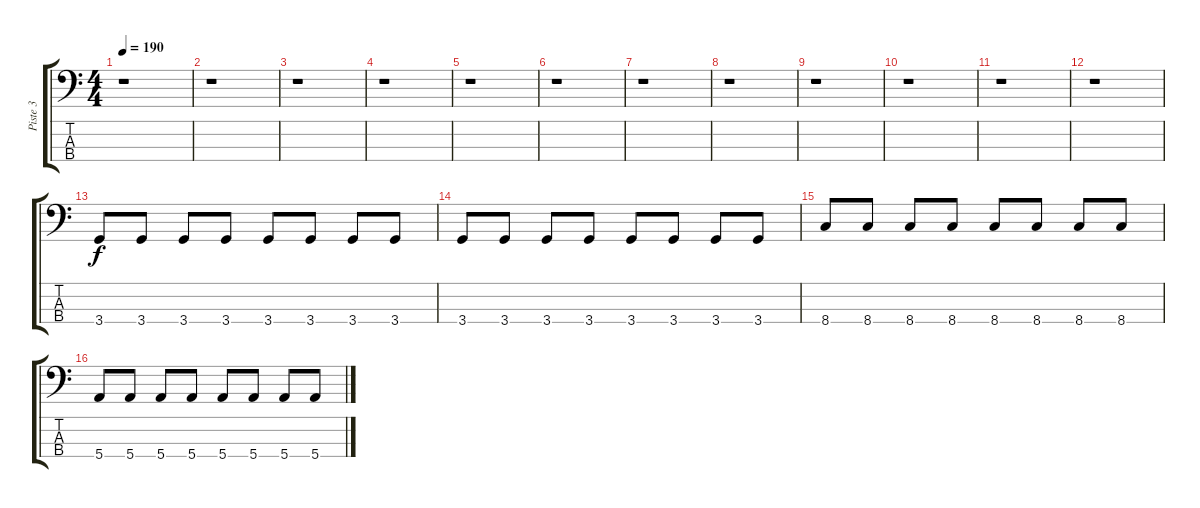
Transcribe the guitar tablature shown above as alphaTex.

\track ("Piste 3" "Piste 3") {instrument electricbassfinger}
\staff {score tabs}
\tuning (G2 D2 A1 E1) {hide}
\ts (4 4)
\tempo 190
\clef f4
\ks c
r.1{dy f} |
r.1 |
r.1 |
r.1 |
r.1 |
r.1 |
r.1 |
r.1 |
r.1 |
r.1 |
r.1 |
r.1 |
3.4.8 3.4.8 3.4.8 3.4.8 3.4.8 3.4.8 3.4.8 3.4.8 |
3.4.8 3.4.8 3.4.8 3.4.8 3.4.8 3.4.8 3.4.8 3.4.8 |
8.4.8 8.4.8 8.4.8 8.4.8 8.4.8 8.4.8 8.4.8 8.4.8 |
5.4.8 5.4.8 5.4.8 5.4.8 5.4.8 5.4.8 5.4.8 5.4.8
